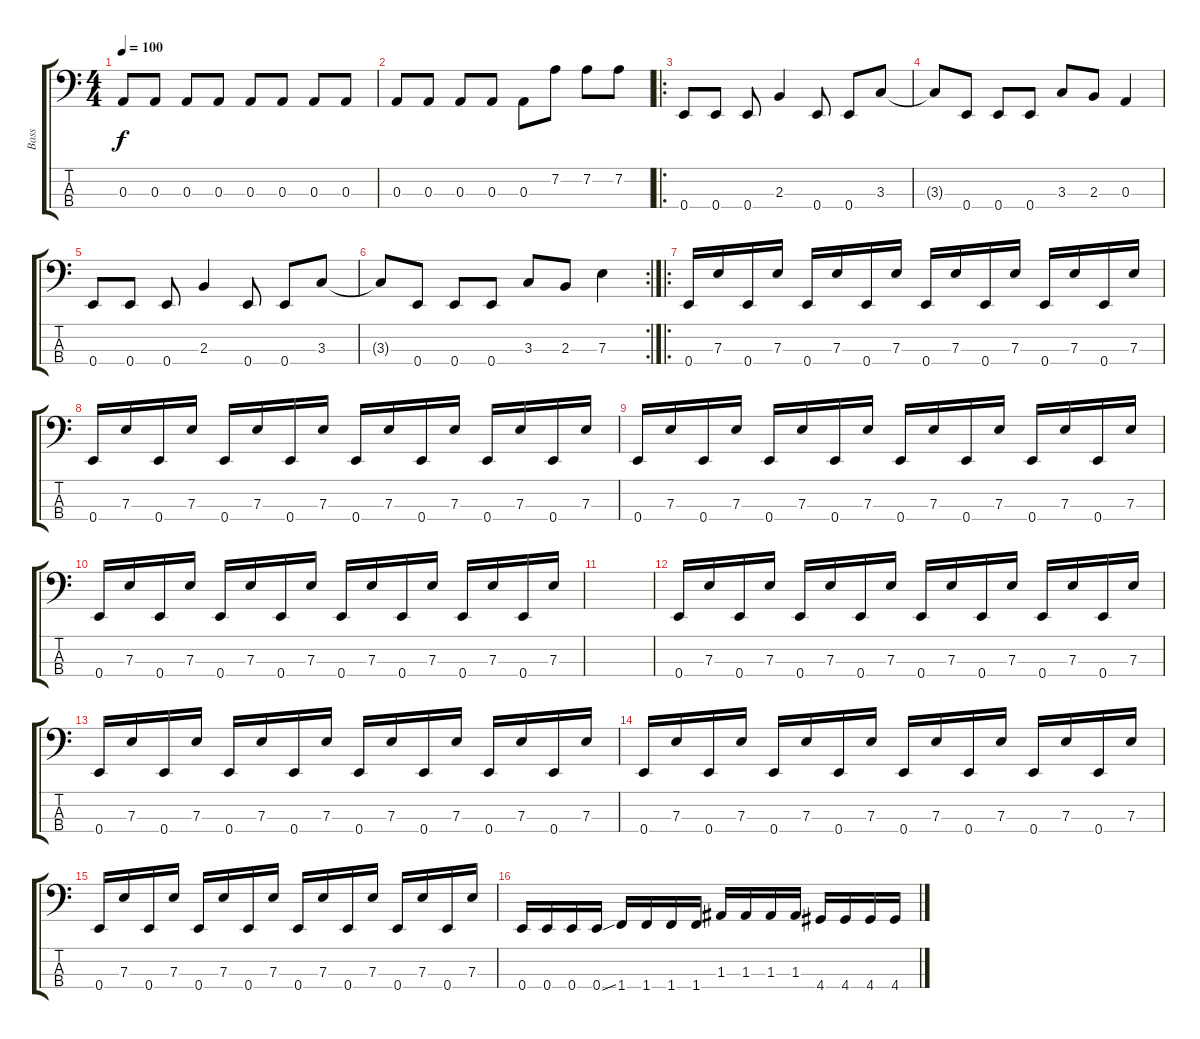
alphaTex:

\track ("Bass" "Bass") {instrument electricbassfinger}
\staff {score tabs}
\tuning (G2 D2 A1 E1) {hide}
\ts (4 4)
\tempo 100
\clef f4
\ks c
0.3.8{dy f} 0.3.8 0.3.8 0.3.8 0.3.8 0.3.8 0.3.8 0.3.8 |
0.3.8 0.3.8 0.3.8 0.3.8 0.3.8 7.2.8 7.2.8 7.2.8 |
\ro
0.4.8 0.4.8 0.4.8 2.3.4 0.4.8 0.4.8 3.3.8 |
3.3{t}.8 0.4.8 0.4.8 0.4.8 3.3.8 2.3.8 0.3.4 |
0.4.8 0.4.8 0.4.8 2.3.4 0.4.8 0.4.8 3.3.8 |
\rc 2
3.3{t}.8 0.4.8 0.4.8 0.4.8 3.3.8 2.3.8 7.3.4 |
\ro
0.4.16 7.3.16 0.4.16 7.3.16 0.4.16 7.3.16 0.4.16 7.3.16 0.4.16 7.3.16 0.4.16 7.3.16 0.4.16 7.3.16 0.4.16 7.3.16 |
0.4.16 7.3.16 0.4.16 7.3.16 0.4.16 7.3.16 0.4.16 7.3.16 0.4.16 7.3.16 0.4.16 7.3.16 0.4.16 7.3.16 0.4.16 7.3.16 |
0.4.16 7.3.16 0.4.16 7.3.16 0.4.16 7.3.16 0.4.16 7.3.16 0.4.16 7.3.16 0.4.16 7.3.16 0.4.16 7.3.16 0.4.16 7.3.16 |
0.4.16 7.3.16 0.4.16 7.3.16 0.4.16 7.3.16 0.4.16 7.3.16 0.4.16 7.3.16 0.4.16 7.3.16 0.4.16 7.3.16 0.4.16 7.3.16 |
|
0.4.16 7.3.16 0.4.16 7.3.16 0.4.16 7.3.16 0.4.16 7.3.16 0.4.16 7.3.16 0.4.16 7.3.16 0.4.16 7.3.16 0.4.16 7.3.16 |
0.4.16 7.3.16 0.4.16 7.3.16 0.4.16 7.3.16 0.4.16 7.3.16 0.4.16 7.3.16 0.4.16 7.3.16 0.4.16 7.3.16 0.4.16 7.3.16 |
0.4.16 7.3.16 0.4.16 7.3.16 0.4.16 7.3.16 0.4.16 7.3.16 0.4.16 7.3.16 0.4.16 7.3.16 0.4.16 7.3.16 0.4.16 7.3.16 |
0.4.16 7.3.16 0.4.16 7.3.16 0.4.16 7.3.16 0.4.16 7.3.16 0.4.16 7.3.16 0.4.16 7.3.16 0.4.16 7.3.16 0.4.16 7.3.16 |
0.4.16 0.4.16 0.4.16 0.4{ss}.16 1.4.16 1.4.16 1.4.16 1.4.16 1.3.16 1.3.16 1.3.16 1.3.16 4.4.16 4.4.16 4.4.16 4.4.16
